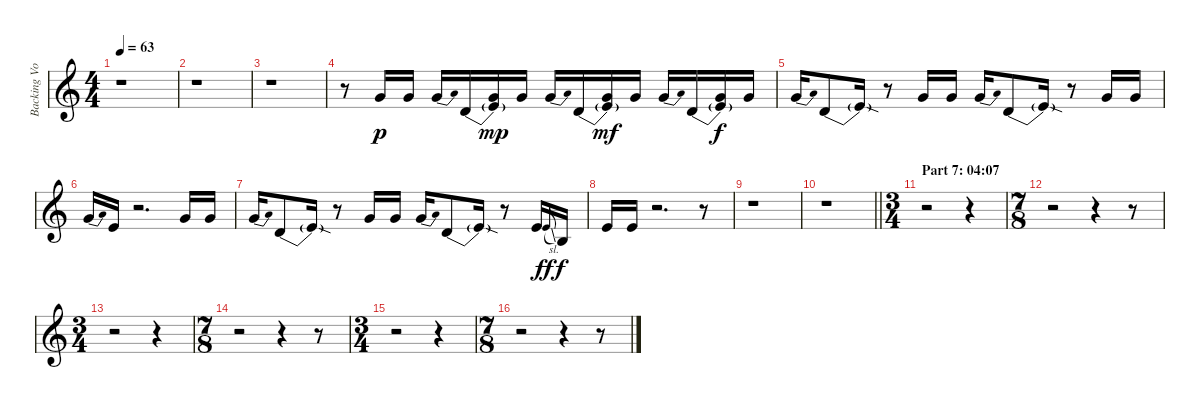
\track ("Backing Vocals" "Backing Vo") {instrument lead2sawtooth}
\staff {score}
\tuning (E4 B3 G3 D3 A2 E2) {hide}
\ts (4 4)
\tempo 63
\clef g2
\ks c
r.1{dy f} |
r.1 |
r.1 |
r.8 8.2.16{dy p balance 4} 8.2.16 8.2{be (bend 0 0 60 4)}.16 7.3{be (bend 0 0 60 4)}.16 (8.2 7.3{t}).16{dy mp balance 12} 8.2.16 8.2{be (bend 0 0 60 4)}.16 7.3{be (bend 0 0 60 4)}.16 (8.2 7.3{t}).16{dy mf balance 6} 8.2.16 8.2{be (bend 0 0 60 4)}.16 7.3{be (bend 0 0 60 4)}.16 (8.2 7.3{t}).16{dy f balance 8} 8.2.16 |
8.2{be (bend 0 0 60 4)}.16 7.3{be (bend 0 0 60 4)}.8 7.3{sod t}.16 r.8 8.2.16 8.2.16 8.2{be (bend 0 0 60 4)}.16 7.3{be (bend 0 0 60 4)}.8 7.3{sod t}.16 r.8 8.2.16 8.2.16 |
8.2{be (bend 0 0 60 4)}.16 9.3.16 r.2{d} 8.2.16 8.2.16 |
8.2{be (bend 0 0 60 4)}.16 7.3{be (bend 0 0 60 4)}.8 7.3{sod t}.16 r.8 8.2.16 8.2.16 8.2{be (bend 0 0 60 4)}.16 7.3{be (bend 0 0 60 4)}.8 7.3{sod t}.16 r.8 9.3.16 9.3{sl}.8{gr onbeat dy ff} 4.3.16{dy f} |
9.3.16 9.3.16 r.2{d} r.8 |
r.1 |
\barLineRight lightlight
r.1 |
\ts (3 4)
\section ("" "Part 7: 04:07")
r.2 r.4 |
\ts (7 8)
r.2 r.4 r.8 |
\ts (3 4)
r.2 r.4 |
\ts (7 8)
r.2 r.4 r.8 |
\ts (3 4)
r.2 r.4 |
\ts (7 8)
r.2 r.4 r.8
